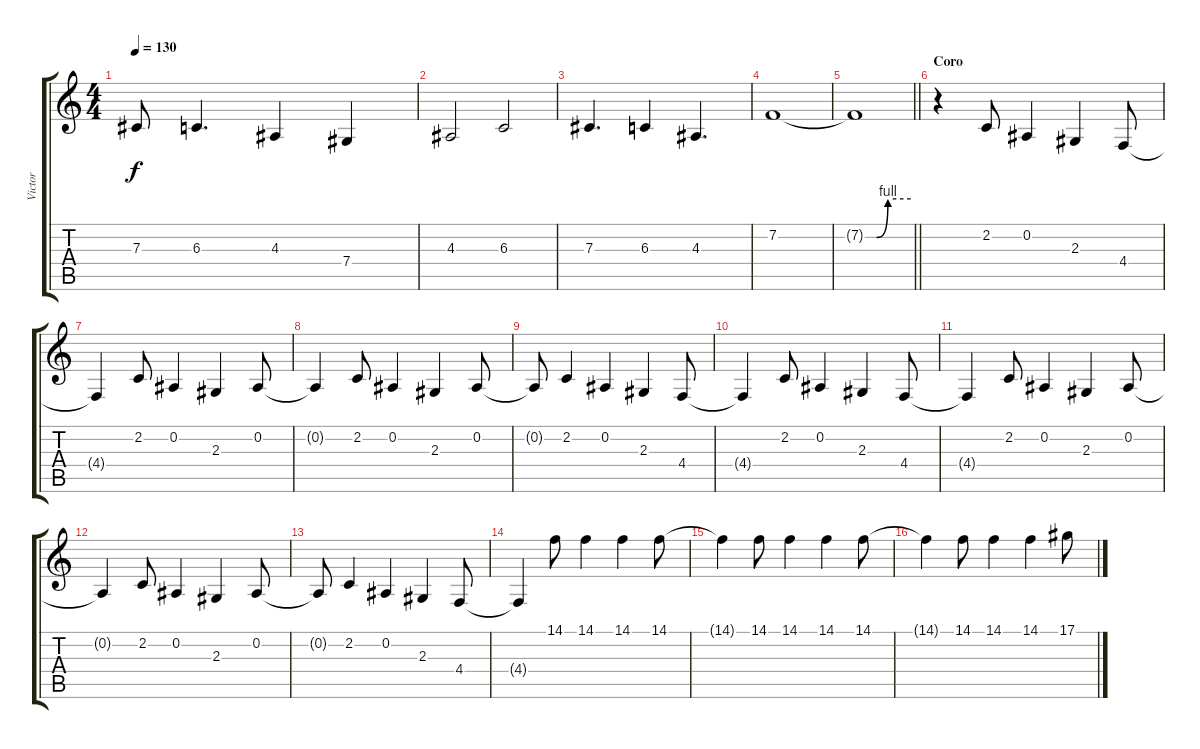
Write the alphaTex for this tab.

\track ("Victor" "Victor") {instrument lead2sawtooth}
\staff {score tabs}
\tuning (Eb4 Bb3 Gb3 Db3 Ab2 Eb2) {hide}
\ts (4 4)
\tempo 130
\clef g2
\ks c
7.3{t}.8{dy f} 6.3.4{d} 4.3.4 7.4.4 |
4.3.2 6.3.2 |
7.3.4{d} 6.3.4 4.3.4{d} |
7.2.1 |
\barLineRight lightlight
7.2{be (custom 0 0 15 0 30 4 60 4) t}.1 |
\section ("" "Coro")
r.4 2.2.8 0.2.4 2.3.4 4.4.8 |
4.4{t}.4 2.2.8 0.2.4 2.3.4 0.2.8 |
0.2{t}.4 2.2.8 0.2.4 2.3.4 0.2.8 |
0.2{t}.8 2.2.4 0.2.4 2.3.4 4.4.8 |
4.4{t}.4 2.2.8 0.2.4 2.3.4 4.4.8 |
4.4{t}.4 2.2.8 0.2.4 2.3.4 0.2.8 |
0.2{t}.4 2.2.8 0.2.4 2.3.4 0.2.8 |
0.2{t}.8 2.2.4 0.2.4 2.3.4 4.4.8 |
4.4{t}.4 14.1.8 14.1.4 14.1.4 14.1.8 |
14.1{t}.4 14.1.8 14.1.4 14.1.4 14.1.8 |
14.1{t}.4 14.1.8 14.1.4 14.1.4 17.1.8
